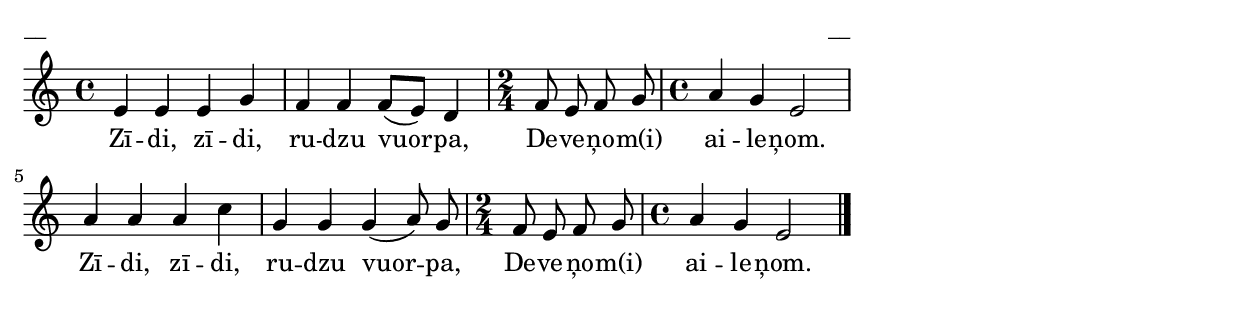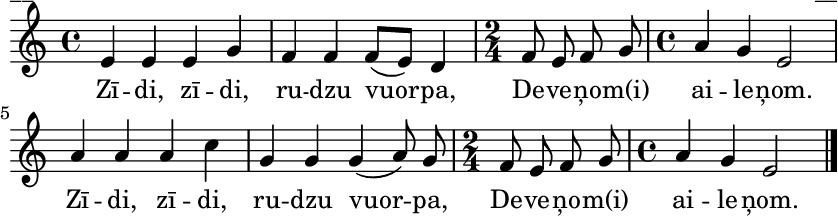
\version "2.13.18"
#(ly:set-option 'crop #t)

%\header {
%    title = "Zīdēja pučeitis"
%}
\paper {
line-width = 14\cm
left-margin = 0.4\cm
between-system-padding = 0.1\cm
between-system-space = 0.1\cm
}
\layout {
indent = #0
ragged-last = ##f
}

voiceA = \relative c' {
\clef "treble"
\key c \major
\time 4/4
e4 e e g | f4 f f8[( e]) d4 \time 2/4
f8 e f g \time 4/4
a4 g4 e2 | a4 a a c | g4 g g( a8) g \time 2/4
f8 e f g \time 4/4
a4 g e2
\bar "|."
} 

lyricA = \lyricmode {
Zī -- di, zī -- di, ru -- dzu vuor -- pa,
De -- ve -- ņo -- m(i) ai -- le -- ņom.
Zī -- di, zī -- di, ru -- dzu vuor -- pa,
De -- ve -- ņo -- m(i) ai -- le -- ņom.
} 



fullScore = <<
\new Staff {
<<
\new Voice = "voiceA" { \oneVoice \autoBeamOff \voiceA }
\new Lyrics \lyricsto "voiceA" \lyricA
>>
}
>>

\score {
\fullScore
\header { piece = "__" opus = "__" }
}
\markup { \with-color #(x11-color 'white) \sans \smaller "__" }
\score {
\unfoldRepeats
\fullScore
\midi {
\context { \Staff \remove "Staff_performer" }
\context { \Voice \consists "Staff_performer" }
}
}


